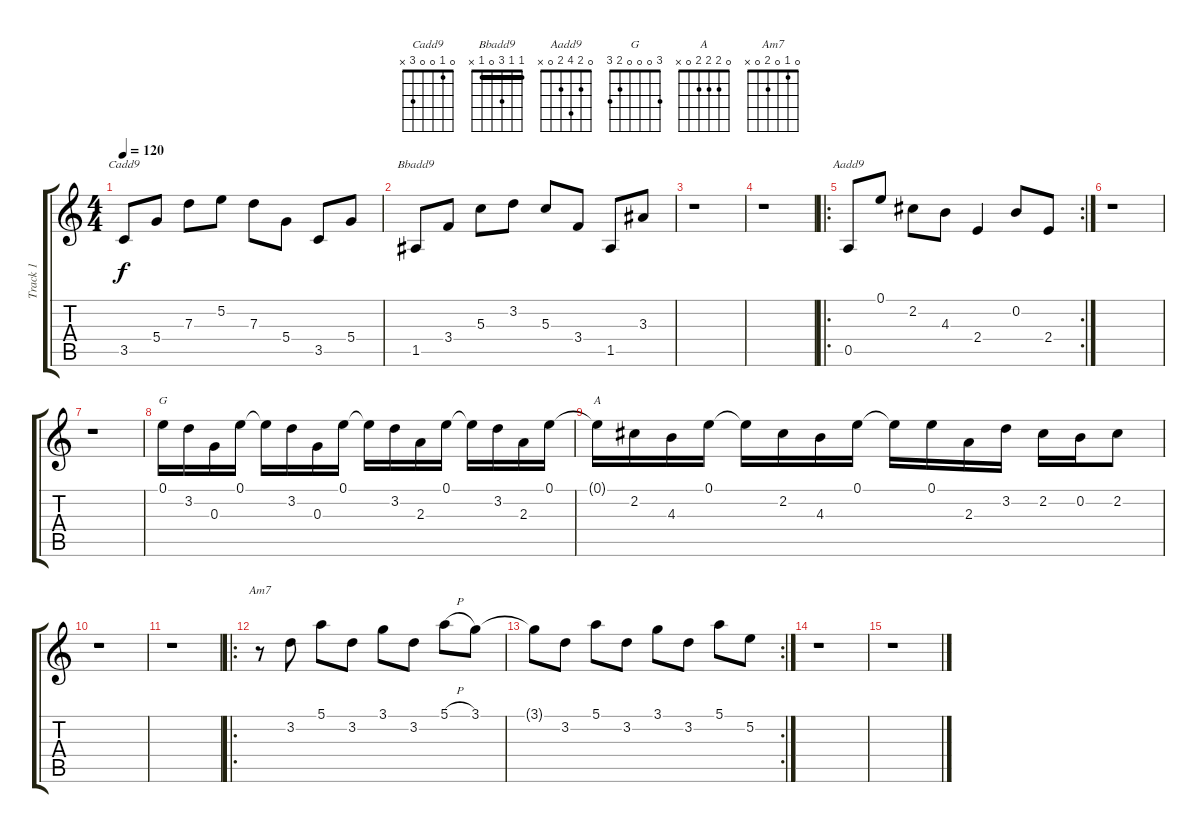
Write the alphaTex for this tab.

\track ("Track 1" "Track 1") {instrument distortionguitar}
\staff {score tabs}
\tuning (E4 B3 G3 D3 A2 E2) {hide}
\chord ("Cadd9" 0 1 0 0 3 x)
\chord ("Bbadd9" 1 1 3 0 1 x) {barre 1}
\chord ("Aadd9" 0 2 4 2 0 x)
\chord ("G" 3 0 0 0 2 3)
\chord ("A" 0 2 2 2 0 x)
\chord ("Am7" 0 1 0 2 0 x)
\ts (4 4)
\tempo 120
\clef g2
\ks c
3.5.8{ch "Cadd9" dy f} 5.4.8 7.3.8 5.2.8 7.3.8 5.4.8 3.5.8 5.4.8 |
1.5.8{ch "Bbadd9"} 3.4.8 5.3.8 3.2.8 5.3.8 3.4.8 1.5.8 3.3.8 |
r.1 |
r.1 |
\ro
\rc 2
0.5.8{ch "Aadd9"} 0.1.8 2.2.8 4.3.8 2.4.4 0.2.8 2.4.8 |
r.1 |
r.1 |
0.1.16{ch "G"} 3.2.16 0.3.16 0.1.16 0.1{t}.16 3.2.16 0.3.16 0.1.16 0.1{t}.16 3.2.16 2.3.16 0.1.16 0.1{t}.16 3.2.16 2.3.16 0.1.16 |
0.1{t}.16{ch "A"} 2.2.16 4.3.16 0.1.16 0.1{t}.16 2.2.16 4.3.16 0.1.16 0.1{t}.16 0.1.16 2.3.16 3.2.16 2.2.16 0.2.16 2.2.8 |
r.1 |
r.1 |
\ro
r.8{ch "Am7"} 3.2.8 5.1.8 3.2.8 3.1.8 3.2.8 5.1{h}.8 3.1.8 |
\rc 2
3.1{t}.8 3.2.8 5.1.8 3.2.8 3.1.8 3.2.8 5.1.8 5.2.8 |
r.1 |
r.1
